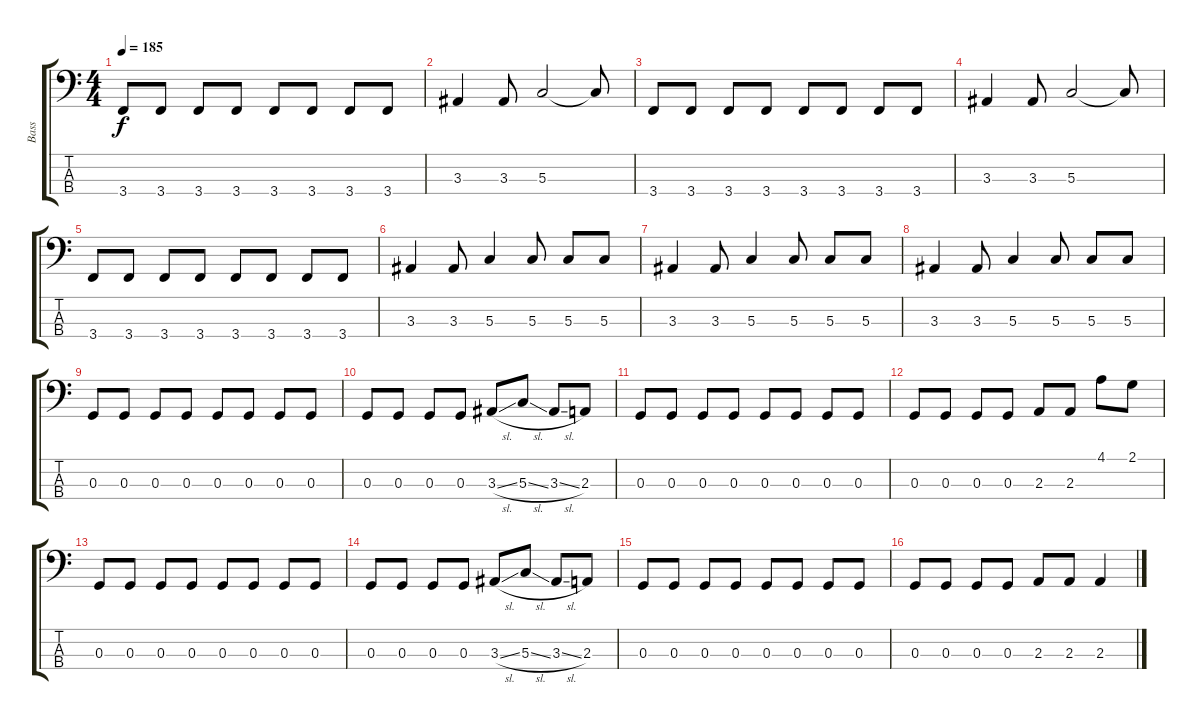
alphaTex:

\track ("Bass" "Bass") {instrument electricbassfinger}
\staff {score tabs}
\tuning (F2 C2 G1 D1) {hide}
\ts (4 4)
\tempo 185
\clef f4
\ks c
3.4.8{dy f} 3.4.8 3.4.8 3.4.8 3.4.8 3.4.8 3.4.8 3.4.8 |
3.3.4 3.3.8 5.3.2 5.3{t}.8 |
3.4.8 3.4.8 3.4.8 3.4.8 3.4.8 3.4.8 3.4.8 3.4.8 |
3.3.4 3.3.8 5.3.2 5.3{t}.8 |
3.4.8 3.4.8 3.4.8 3.4.8 3.4.8 3.4.8 3.4.8 3.4.8 |
3.3.4 3.3.8 5.3.4 5.3.8 5.3.8 5.3.8 |
3.3.4 3.3.8 5.3.4 5.3.8 5.3.8 5.3.8 |
3.3.4 3.3.8 5.3.4 5.3.8 5.3.8 5.3.8 |
0.3.8 0.3.8 0.3.8 0.3.8 0.3.8 0.3.8 0.3.8 0.3.8 |
0.3.8 0.3.8 0.3.8 0.3.8 3.3{sl}.8 5.3{sl}.8 3.3{sl}.8 2.3.8 |
0.3.8 0.3.8 0.3.8 0.3.8 0.3.8 0.3.8 0.3.8 0.3.8 |
0.3.8 0.3.8 0.3.8 0.3.8 2.3.8 2.3.8 4.1.8 2.1.8 |
0.3.8 0.3.8 0.3.8 0.3.8 0.3.8 0.3.8 0.3.8 0.3.8 |
0.3.8 0.3.8 0.3.8 0.3.8 3.3{sl}.8 5.3{sl}.8 3.3{sl}.8 2.3.8 |
0.3.8 0.3.8 0.3.8 0.3.8 0.3.8 0.3.8 0.3.8 0.3.8 |
0.3.8 0.3.8 0.3.8 0.3.8 2.3.8 2.3.8 2.3.4
